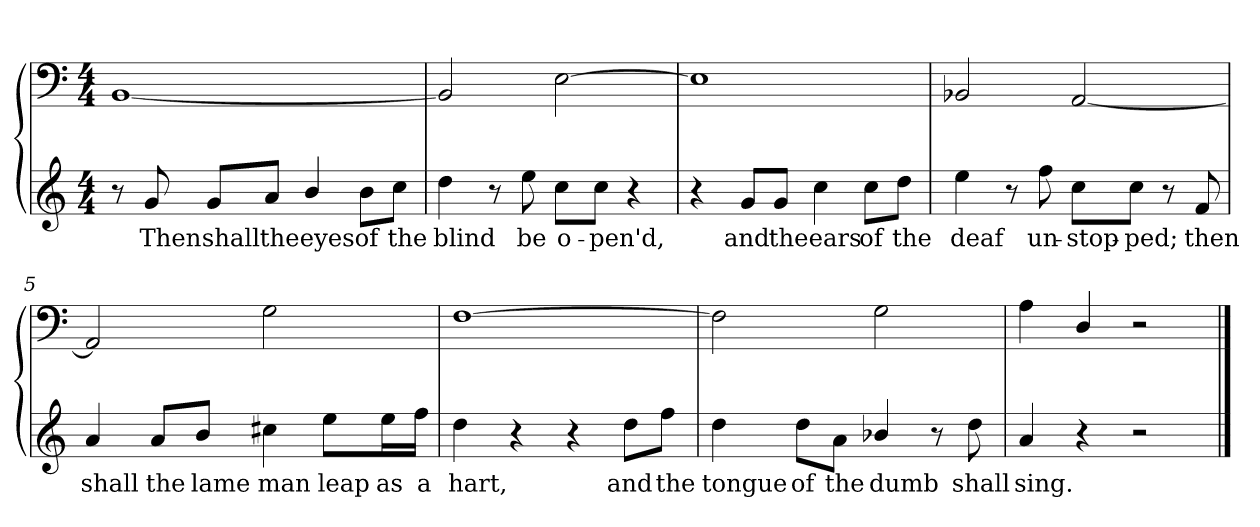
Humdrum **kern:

**kern	**text	**kern
*part1	*part1	*part1
*staff2	*staff2	*staff1
*clefG2	*	*clefF4
*k[]	*	*k[]
*a:	*	*a:
*M4/4	*	*M4/4
=1	=1	=1
8r	.	[1BB/
8g/	Then	.
8g/L	shall	.
8a/J	the	.
4b/	eyes	.
8b\L	of	.
8cc\J	the	.
=2	=2	=2
4dd\	blind	2BB/]
8r	.	.
8ee\	be	.
8cc\L	o-	[2E\
8cc\J	-pen'd,	.
4r	.	.
=3	=3	=3
4r	.	1E\]
8g/L	and	.
8g/J	the	.
4cc\	ears	.
8cc\L	of	.
8dd\J	the	.
=4	=4	=4
4ee\	deaf	2BB-X/
8r	.	.
8ff\	un-	.
8cc\L	-stop-	[2AA/
8cc\J	-ped;	.
8r	.	.
8f/	then	.
=5	=5	=5
4a/	shall	2AA/]
8a/L	the	.
8b/J	lame	.
4cc#X\	man	2G\
8ee\L	leap	.
16ee\L	as	.
16ff\JJ	a	.
=6	=6	=6
4dd\	hart,	[1F\
4r	.	.
4r	.	.
8dd\L	and	.
8ff\J	the	.
=7	=7	=7
4dd\	tongue	2F\]
8dd\L	of	.
8a\J	the	.
4b-X/	dumb	2G\
8r	.	.
8dd\	shall	.
=8	=8	=8
4a/	sing.	4A\
4r	.	4D/
2r	.	2r
==	==	==
*-	*-	*-
